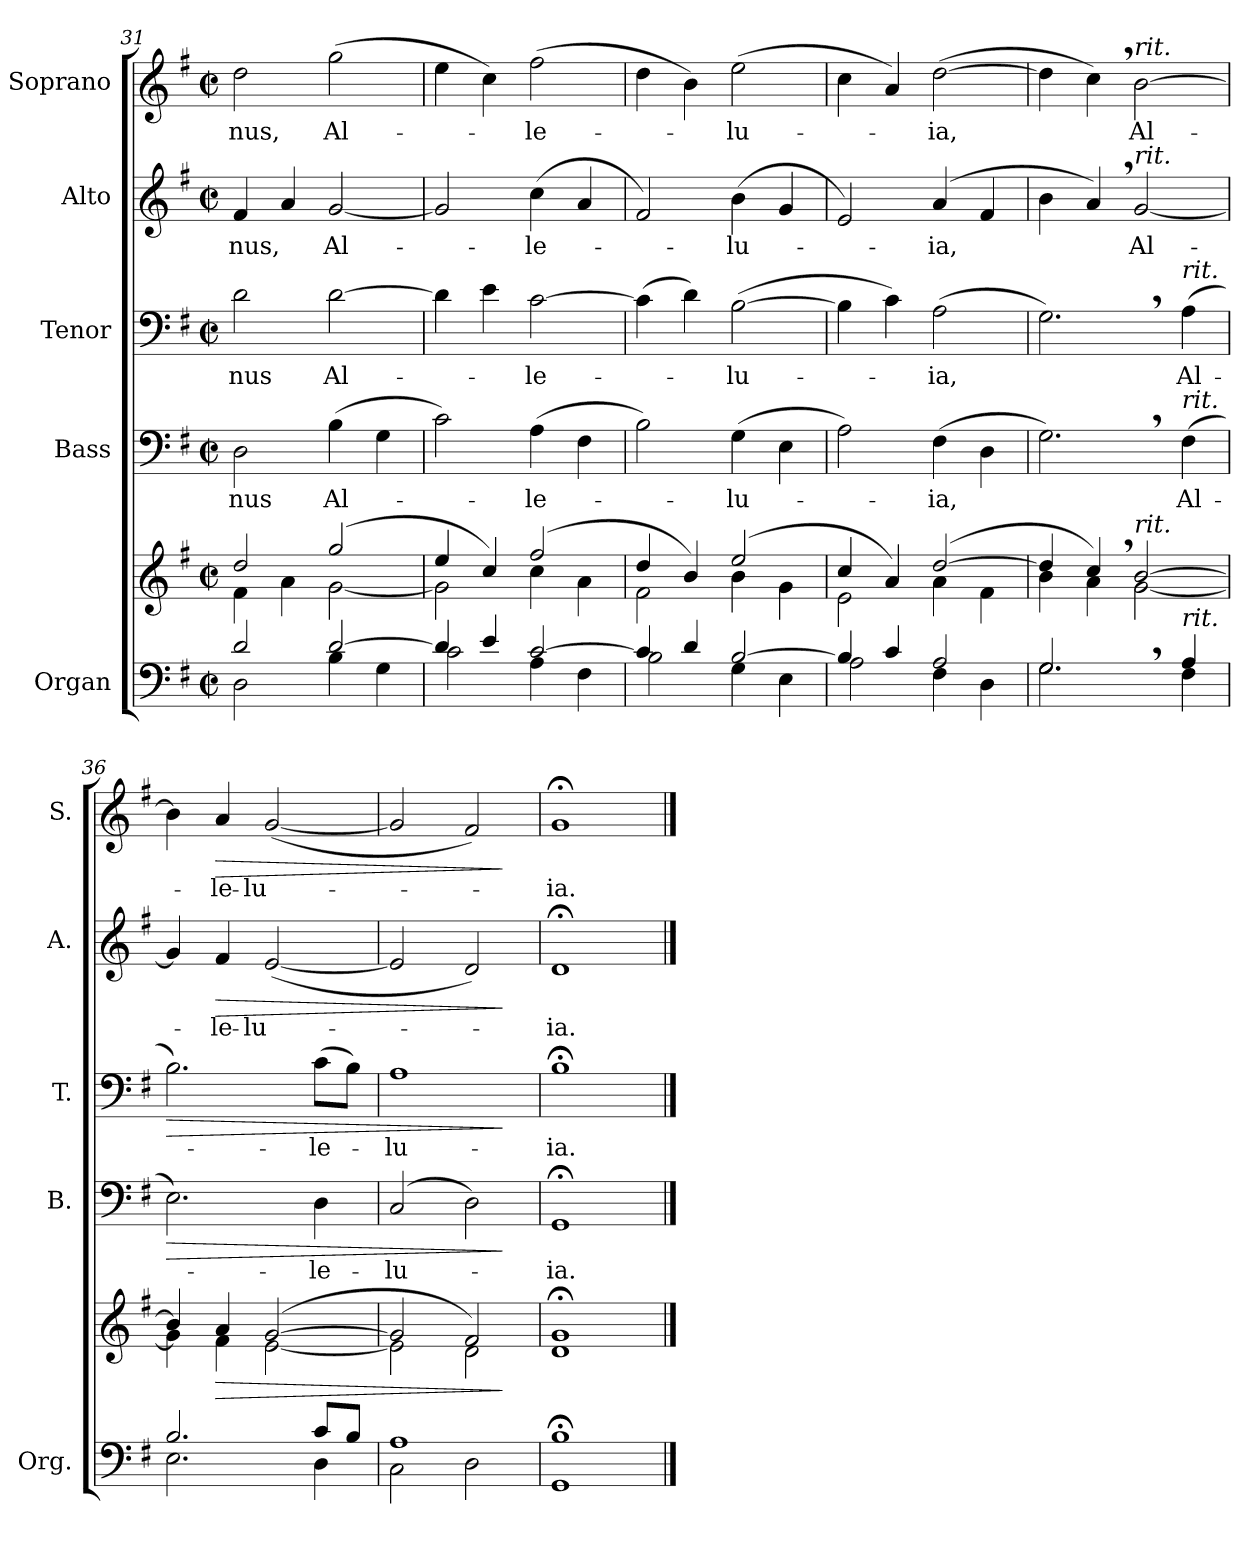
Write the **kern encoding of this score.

**kern	**kern	**dynam	**kern	**text	**dynam	**kern	**text	**dynam	**kern	**text	**dynam	**kern	**text	**dynam
*part5	*part5	*part5	*part4	*part4	*part4	*part3	*part3	*part3	*part2	*part2	*part2	*part1	*part1	*part1
*staff6	*staff5	*staff5/6	*staff4	*staff4	*staff4	*staff3	*staff3	*staff3	*staff2	*staff2	*staff2	*staff1	*staff1	*staff1
*I"Organ	*	*	*I"Bass	*	*	*I"Tenor	*	*	*I"Alto	*	*	*I"Soprano	*	*
*I'Org.	*	*	*I'B.	*	*	*I'T.	*	*	*I'A.	*	*	*I'S.	*	*
!!LO:PB:g=z
*clefF4	*clefG2	*	*clefF4	*	*	*clefF4	*	*	*clefG2	*	*	*clefG2	*	*
*k[f#]	*k[f#]	*	*k[f#]	*	*	*k[f#]	*	*	*k[f#]	*	*	*k[f#]	*	*
*M2/2	*M2/2	*	*M2/2	*	*	*M2/2	*	*	*M2/2	*	*	*M2/2	*	*
*met(c|)	*met(c|)	*	*met(c|)	*	*	*met(c|)	*	*	*met(c|)	*	*	*met(c|)	*	*
=31	=31	=31	=31	=31	=31	=31	=31	=31	=31	=31	=31	=31	=31	=31
*^	*^	*	*	*	*	*	*	*	*	*	*	*	*	*
!	!	!	!	!	!	!LO:LY:b	!	!	!LO:LY:b	!	!	!LO:LY:b	!	!	!LO:LY:b	!
2d/	2D\	2dd/	4f#\	.	2D\	-nus	.	2d\	-nus	.	4f#/	-nus,	.	2dd\	-nus,	.
.	.	.	4a\	.	.	.	.	.	.	.	4a/	.	.	.	.	.
!	!	!	!	!	!	!LO:LY:b	!	!	!LO:LY:b	!	!	!LO:LY:b	!	!	!LO:LY:b	!
[2d/	4B\	(>2gg/	[2g\	.	(>4B\	Al-	.	[2d\	Al-	.	[2g/	Al-	.	(>2gg\	Al-	.
.	4G\	.	.	.	4G\	.	.	.	.	.	.	.	.	.	.	.
=32	=32	=32	=32	=32	=32	=32	=32	=32	=32	=32	=32	=32	=32	=32	=32	=32
4d/]	2c\	4ee/	2g\]	.	2c\)	.	.	4d\]	.	.	2g/]	.	.	4ee\	.	.
4e/	.	4cc/)	.	.	.	.	.	4e\	.	.	.	.	.	4cc\)	.	.
!	!	!	!	!	!	!LO:LY:b	!	!	!LO:LY:b	!	!	!LO:LY:b	!	!	!LO:LY:b	!
[2c/	4A\	(>2ff#/	4cc\	.	(>4A\	-le-	.	[2c\	-le-	.	(>4cc\	-le-	.	(>2ff#\	-le-	.
.	4F#\	.	4a\	.	4F#\	.	.	.	.	.	4a/	.	.	.	.	.
=33	=33	=33	=33	=33	=33	=33	=33	=33	=33	=33	=33	=33	=33	=33	=33	=33
4c/]	2B\	4dd/	2f#\	.	2B\)	.	.	(>4c\]	.	.	2f#/)	.	.	4dd\	.	.
4d/	.	4b/)	.	.	.	.	.	4d\)	.	.	.	.	.	4b\)	.	.
!	!	!	!	!	!	!LO:LY:b	!	!	!LO:LY:b	!	!	!LO:LY:b	!	!	!LO:LY:b	!
[2B/	4G\	(>2ee/	4b\	.	(>4G\	-lu-	.	(>[2B\	-lu-	.	(>4b\	-lu-	.	(>2ee\	-lu-	.
.	4E\	.	4g\	.	4E\	.	.	.	.	.	4g/	.	.	.	.	.
=34	=34	=34	=34	=34	=34	=34	=34	=34	=34	=34	=34	=34	=34	=34	=34	=34
4B/]	2A\	4cc/	2e\	.	2A\)	.	.	4B\]	.	.	2e/)	.	.	4cc\	.	.
4c/	.	4a/)	.	.	.	.	.	4c\)	.	.	.	.	.	4a/)	.	.
!	!	!	!	!	!	!LO:LY:b	!	!	!LO:LY:b	!	!	!LO:LY:b	!	!	!LO:LY:b	!
2A/	4F#\	(>[2dd/	4a\	.	(>4F#\	-ia,	.	(>2A\	-ia,	.	(<4a/	-ia,	.	(>[2dd\	-ia,	.
.	4D\	.	4f#\	.	4D\	.	.	.	.	.	4f#/	.	.	.	.	.
=35	=35	=35	=35	=35	=35	=35	=35	=35	=35	=35	=35	=35	=35	=35	=35	=35
2.G,/	2.G\	4dd/]	4b\	.	2.G,\)	.	.	2.G,\)	.	.	4b\	.	.	4dd\]	.	.
.	.	4cc,/)	4a\	.	.	.	.	.	.	.	4a,/)	.	.	4cc,\)	.	.
!	!	!	!	!	!	!	!	!	!	!	!	!	!	!LO:TX:a:i:t=rit.	!	!
!	!	!	!	!	!	!	!	!	!	!	!LO:TX:a:i:t=rit.	!	!	!	!	!
!	!	!LO:TX:a:i:t=rit.	!	!	!	!	!	!	!	!	!	!	!	!	!	!
!	!	!	!	!	!	!	!	!	!	!	!	!LO:LY:b	!	!	!LO:LY:b	!
.	.	[2b/	[2g\	.	.	.	.	.	.	.	[2g/	Al-	.	[2b\	Al-	.
!	!	!	!	!	!	!	!	!LO:TX:a:i:t=rit.	!	!	!	!	!	!	!	!
!	!	!	!	!	!LO:TX:a:i:t=rit.	!	!	!	!	!	!	!	!	!	!	!
!LO:TX:a:i:t=rit.	!	!	!	!	!	!	!	!	!	!	!	!	!	!	!	!
!	!	!	!	!	!	!LO:LY:b	!	!	!LO:LY:b	!	!	!	!	!	!	!
4A/	4F#\	.	.	.	(>4F#\	Al-	.	(>4A\	Al-	.	.	.	.	.	.	.
=36	=36	=36	=36	=36	=36	=36	=36	=36	=36	=36	=36	=36	=36	=36	=36	=36
!	!	!	!	!	!	!	!LO:HP:b	!	!	!LO:HP:b	!	!	!	!	!	!
2.B/	2.E\	4b/]	4g\]	.	2.E\)	.	>	2.B\)	.	>	4g/]	.	.	4b\]	.	.
!	!	!	!	!LO:HP:b	!	!	!	!	!	!	!	!LO:LY:b	!LO:HP:b	!	!LO:LY:b	!LO:HP:b
.	.	4a/	4f#\	>	.	.	.	.	.	.	4f#/	-le-	>	4a/	-le-	>
!	!	!	!	!	!	!	!	!	!	!	!	!LO:LY:b	!	!	!LO:LY:b	!
.	.	(>[2g/	[2e\	.	.	.	.	.	.	.	(<[2e/	-lu-	.	(<[2g/	-lu-	.
!	!	!	!	!	!	!LO:LY:b	!	!	!LO:LY:b	!	!	!	!	!	!	!
8c/L	4D\	.	.	.	4D\	-le-	.	(>8c\L	-le-	.	.	.	.	.	.	.
8B/J	.	.	.	.	.	.	.	8B\J)	.	.	.	.	.	.	.	.
=37	=37	=37	=37	=37	=37	=37	=37	=37	=37	=37	=37	=37	=37	=37	=37	=37
!	!	!	!	!	!	!LO:LY:b	!	!	!LO:LY:b	!	!	!	!	!	!	!
1A	2C\	2g/]	2e\]	.	(>2C/	-lu-	.	1A	-lu-	.	2e/]	.	.	2g/]	.	.
.	2D\	2f#/)	2d\	.	2D\)	.	.	.	.	.	2d/)	.	.	2f#/)	.	.
*v	*v	*	*	*	*	*	*	*	*	*	*	*	*	*	*	*
*	*v	*v	*	*	*	*	*	*	*	*	*	*	*	*	*
.	.	]	.	.	]	.	.	]	.	.	]	.	.	]
=38	=38	=38	=38	=38	=38	=38	=38	=38	=38	=38	=38	=38	=38	=38
*^	*^	*	*	*	*	*	*	*	*	*	*	*	*	*
!	!	!	!	!	!	!LO:LY:b	!	!	!LO:LY:b	!	!	!LO:LY:b	!	!	!LO:LY:b	!
1B;<	1GG	1g;<	1d	.	1GG;<	-ia.	.	1B;<	-ia.	.	1d;<	-ia.	.	1g;<	-ia.	.
*v	*v	*	*	*	*	*	*	*	*	*	*	*	*	*	*	*
*	*v	*v	*	*	*	*	*	*	*	*	*	*	*	*	*
==	==	==	==	==	==	==	==	==	==	==	==	==	==	==
*-	*-	*-	*-	*-	*-	*-	*-	*-	*-	*-	*-	*-	*-	*-
